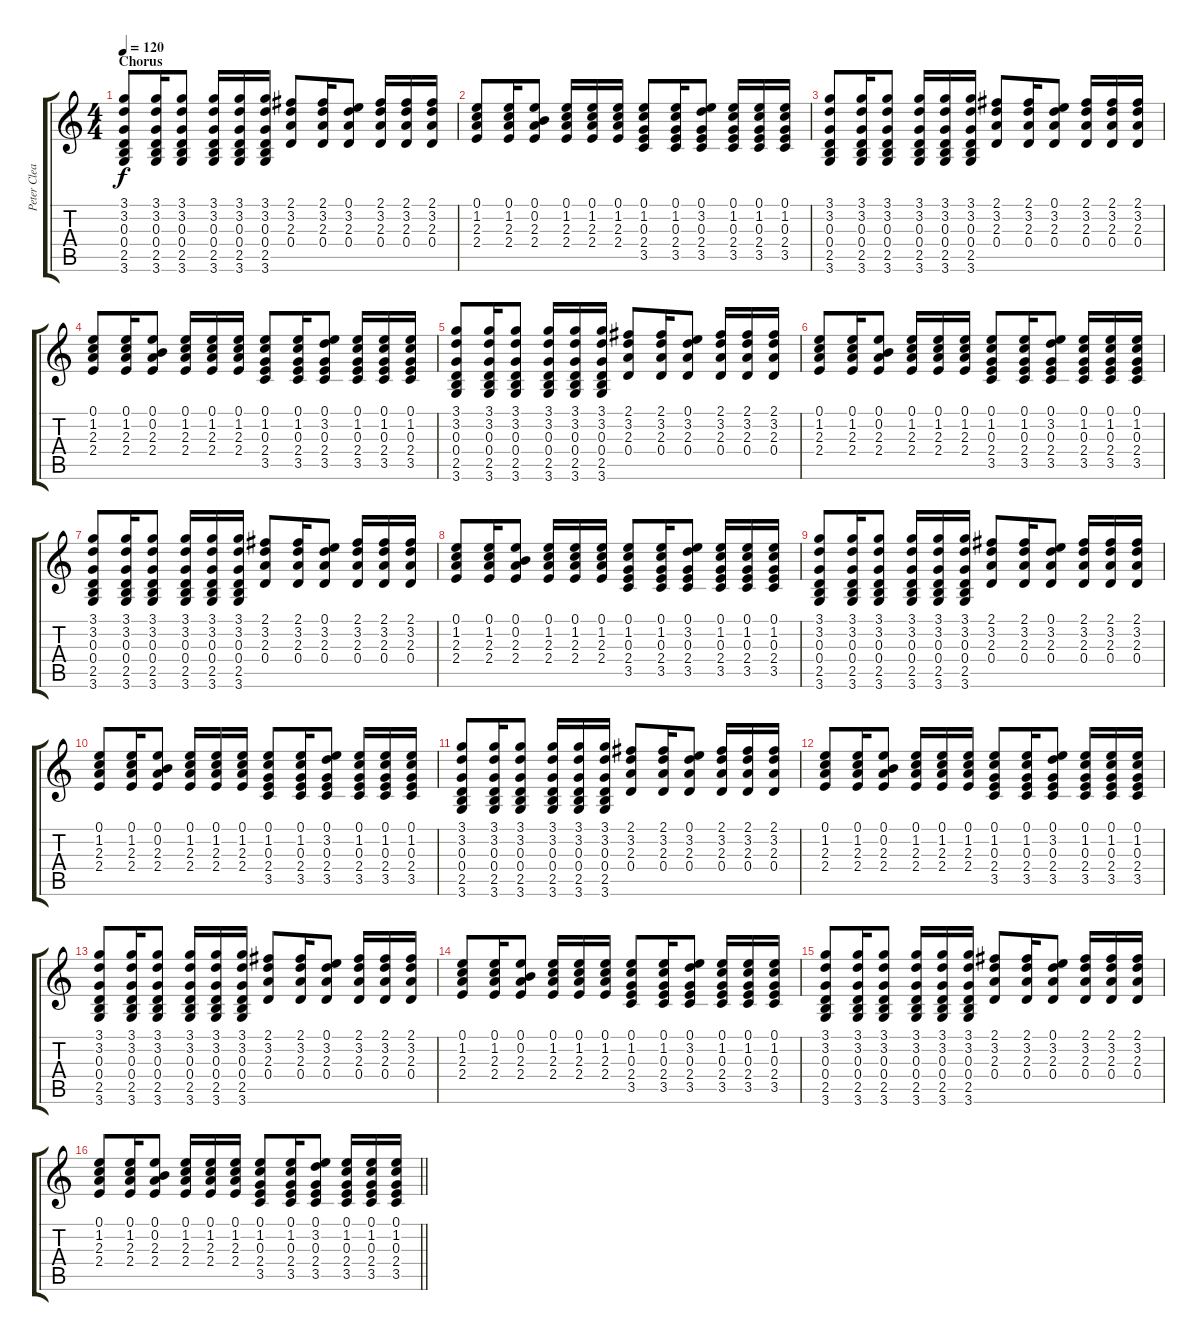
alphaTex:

\track ("Peter Clean" "Peter Clea") {instrument electricguitarclean}
\staff {score tabs}
\tuning (E4 B3 G3 D3 A2 E2) {hide}
\ts (4 4)
\section ("" "Chorus")
\tempo 120
\clef g2
\ks c
(3.1 3.2 0.3 0.4 2.5 3.6).8{dy f} (3.1 3.2 0.3 0.4 2.5 3.6).16 (3.1 3.2 0.3 0.4 2.5 3.6).8 (3.1 3.2 0.3 0.4 2.5 3.6).16 (3.1 3.2 0.3 0.4 2.5 3.6).16 (3.1 3.2 0.3 0.4 2.5 3.6).16 (2.1 3.2 2.3 0.4).8 (2.1 3.2 2.3 0.4).16 (0.1 3.2 2.3 0.4).8 (2.1 3.2 2.3 0.4).16 (2.1 3.2 2.3 0.4).16 (2.1 3.2 2.3 0.4).16 |
(0.1 1.2 2.3 2.4).8 (0.1 1.2 2.3 2.4).16 (0.1 0.2 2.3 2.4).8 (0.1 1.2 2.3 2.4).16 (0.1 1.2 2.3 2.4).16 (0.1 1.2 2.3 2.4).16 (0.1 1.2 0.3 2.4 3.5).8 (0.1 1.2 0.3 2.4 3.5).16 (0.1 3.2 0.3 2.4 3.5).8 (0.1 1.2 0.3 2.4 3.5).16 (0.1 1.2 0.3 2.4 3.5).16 (0.1 1.2 0.3 2.4 3.5).16 |
(3.1 3.2 0.3 0.4 2.5 3.6).8 (3.1 3.2 0.3 0.4 2.5 3.6).16 (3.1 3.2 0.3 0.4 2.5 3.6).8 (3.1 3.2 0.3 0.4 2.5 3.6).16 (3.1 3.2 0.3 0.4 2.5 3.6).16 (3.1 3.2 0.3 0.4 2.5 3.6).16 (2.1 3.2 2.3 0.4).8 (2.1 3.2 2.3 0.4).16 (0.1 3.2 2.3 0.4).8 (2.1 3.2 2.3 0.4).16 (2.1 3.2 2.3 0.4).16 (2.1 3.2 2.3 0.4).16 |
(0.1 1.2 2.3 2.4).8 (0.1 1.2 2.3 2.4).16 (0.1 0.2 2.3 2.4).8 (0.1 1.2 2.3 2.4).16 (0.1 1.2 2.3 2.4).16 (0.1 1.2 2.3 2.4).16 (0.1 1.2 0.3 2.4 3.5).8 (0.1 1.2 0.3 2.4 3.5).16 (0.1 3.2 0.3 2.4 3.5).8 (0.1 1.2 0.3 2.4 3.5).16 (0.1 1.2 0.3 2.4 3.5).16 (0.1 1.2 0.3 2.4 3.5).16 |
(3.1 3.2 0.3 0.4 2.5 3.6).8 (3.1 3.2 0.3 0.4 2.5 3.6).16 (3.1 3.2 0.3 0.4 2.5 3.6).8 (3.1 3.2 0.3 0.4 2.5 3.6).16 (3.1 3.2 0.3 0.4 2.5 3.6).16 (3.1 3.2 0.3 0.4 2.5 3.6).16 (2.1 3.2 2.3 0.4).8 (2.1 3.2 2.3 0.4).16 (0.1 3.2 2.3 0.4).8 (2.1 3.2 2.3 0.4).16 (2.1 3.2 2.3 0.4).16 (2.1 3.2 2.3 0.4).16 |
(0.1 1.2 2.3 2.4).8 (0.1 1.2 2.3 2.4).16 (0.1 0.2 2.3 2.4).8 (0.1 1.2 2.3 2.4).16 (0.1 1.2 2.3 2.4).16 (0.1 1.2 2.3 2.4).16 (0.1 1.2 0.3 2.4 3.5).8 (0.1 1.2 0.3 2.4 3.5).16 (0.1 3.2 0.3 2.4 3.5).8 (0.1 1.2 0.3 2.4 3.5).16 (0.1 1.2 0.3 2.4 3.5).16 (0.1 1.2 0.3 2.4 3.5).16 |
(3.1 3.2 0.3 0.4 2.5 3.6).8 (3.1 3.2 0.3 0.4 2.5 3.6).16 (3.1 3.2 0.3 0.4 2.5 3.6).8 (3.1 3.2 0.3 0.4 2.5 3.6).16 (3.1 3.2 0.3 0.4 2.5 3.6).16 (3.1 3.2 0.3 0.4 2.5 3.6).16 (2.1 3.2 2.3 0.4).8 (2.1 3.2 2.3 0.4).16 (0.1 3.2 2.3 0.4).8 (2.1 3.2 2.3 0.4).16 (2.1 3.2 2.3 0.4).16 (2.1 3.2 2.3 0.4).16 |
(0.1 1.2 2.3 2.4).8 (0.1 1.2 2.3 2.4).16 (0.1 0.2 2.3 2.4).8 (0.1 1.2 2.3 2.4).16 (0.1 1.2 2.3 2.4).16 (0.1 1.2 2.3 2.4).16 (0.1 1.2 0.3 2.4 3.5).8 (0.1 1.2 0.3 2.4 3.5).16 (0.1 3.2 0.3 2.4 3.5).8 (0.1 1.2 0.3 2.4 3.5).16 (0.1 1.2 0.3 2.4 3.5).16 (0.1 1.2 0.3 2.4 3.5).16 |
(3.1 3.2 0.3 0.4 2.5 3.6).8 (3.1 3.2 0.3 0.4 2.5 3.6).16 (3.1 3.2 0.3 0.4 2.5 3.6).8 (3.1 3.2 0.3 0.4 2.5 3.6).16 (3.1 3.2 0.3 0.4 2.5 3.6).16 (3.1 3.2 0.3 0.4 2.5 3.6).16 (2.1 3.2 2.3 0.4).8 (2.1 3.2 2.3 0.4).16 (0.1 3.2 2.3 0.4).8 (2.1 3.2 2.3 0.4).16 (2.1 3.2 2.3 0.4).16 (2.1 3.2 2.3 0.4).16 |
(0.1 1.2 2.3 2.4).8 (0.1 1.2 2.3 2.4).16 (0.1 0.2 2.3 2.4).8 (0.1 1.2 2.3 2.4).16 (0.1 1.2 2.3 2.4).16 (0.1 1.2 2.3 2.4).16 (0.1 1.2 0.3 2.4 3.5).8 (0.1 1.2 0.3 2.4 3.5).16 (0.1 3.2 0.3 2.4 3.5).8 (0.1 1.2 0.3 2.4 3.5).16 (0.1 1.2 0.3 2.4 3.5).16 (0.1 1.2 0.3 2.4 3.5).16 |
(3.1 3.2 0.3 0.4 2.5 3.6).8 (3.1 3.2 0.3 0.4 2.5 3.6).16 (3.1 3.2 0.3 0.4 2.5 3.6).8 (3.1 3.2 0.3 0.4 2.5 3.6).16 (3.1 3.2 0.3 0.4 2.5 3.6).16 (3.1 3.2 0.3 0.4 2.5 3.6).16 (2.1 3.2 2.3 0.4).8 (2.1 3.2 2.3 0.4).16 (0.1 3.2 2.3 0.4).8 (2.1 3.2 2.3 0.4).16 (2.1 3.2 2.3 0.4).16 (2.1 3.2 2.3 0.4).16 |
(0.1 1.2 2.3 2.4).8 (0.1 1.2 2.3 2.4).16 (0.1 0.2 2.3 2.4).8 (0.1 1.2 2.3 2.4).16 (0.1 1.2 2.3 2.4).16 (0.1 1.2 2.3 2.4).16 (0.1 1.2 0.3 2.4 3.5).8 (0.1 1.2 0.3 2.4 3.5).16 (0.1 3.2 0.3 2.4 3.5).8 (0.1 1.2 0.3 2.4 3.5).16 (0.1 1.2 0.3 2.4 3.5).16 (0.1 1.2 0.3 2.4 3.5).16 |
(3.1 3.2 0.3 0.4 2.5 3.6).8 (3.1 3.2 0.3 0.4 2.5 3.6).16 (3.1 3.2 0.3 0.4 2.5 3.6).8 (3.1 3.2 0.3 0.4 2.5 3.6).16 (3.1 3.2 0.3 0.4 2.5 3.6).16 (3.1 3.2 0.3 0.4 2.5 3.6).16 (2.1 3.2 2.3 0.4).8 (2.1 3.2 2.3 0.4).16 (0.1 3.2 2.3 0.4).8 (2.1 3.2 2.3 0.4).16 (2.1 3.2 2.3 0.4).16 (2.1 3.2 2.3 0.4).16 |
(0.1 1.2 2.3 2.4).8 (0.1 1.2 2.3 2.4).16 (0.1 0.2 2.3 2.4).8 (0.1 1.2 2.3 2.4).16 (0.1 1.2 2.3 2.4).16 (0.1 1.2 2.3 2.4).16 (0.1 1.2 0.3 2.4 3.5).8 (0.1 1.2 0.3 2.4 3.5).16 (0.1 3.2 0.3 2.4 3.5).8 (0.1 1.2 0.3 2.4 3.5).16 (0.1 1.2 0.3 2.4 3.5).16 (0.1 1.2 0.3 2.4 3.5).16 |
(3.1 3.2 0.3 0.4 2.5 3.6).8 (3.1 3.2 0.3 0.4 2.5 3.6).16 (3.1 3.2 0.3 0.4 2.5 3.6).8 (3.1 3.2 0.3 0.4 2.5 3.6).16 (3.1 3.2 0.3 0.4 2.5 3.6).16 (3.1 3.2 0.3 0.4 2.5 3.6).16 (2.1 3.2 2.3 0.4).8 (2.1 3.2 2.3 0.4).16 (0.1 3.2 2.3 0.4).8 (2.1 3.2 2.3 0.4).16 (2.1 3.2 2.3 0.4).16 (2.1 3.2 2.3 0.4).16 |
\barLineRight lightlight
(0.1 1.2 2.3 2.4).8 (0.1 1.2 2.3 2.4).16 (0.1 0.2 2.3 2.4).8 (0.1 1.2 2.3 2.4).16 (0.1 1.2 2.3 2.4).16 (0.1 1.2 2.3 2.4).16 (0.1 1.2 0.3 2.4 3.5).8 (0.1 1.2 0.3 2.4 3.5).16 (0.1 3.2 0.3 2.4 3.5).8 (0.1 1.2 0.3 2.4 3.5).16 (0.1 1.2 0.3 2.4 3.5).16 (0.1 1.2 0.3 2.4 3.5).16
